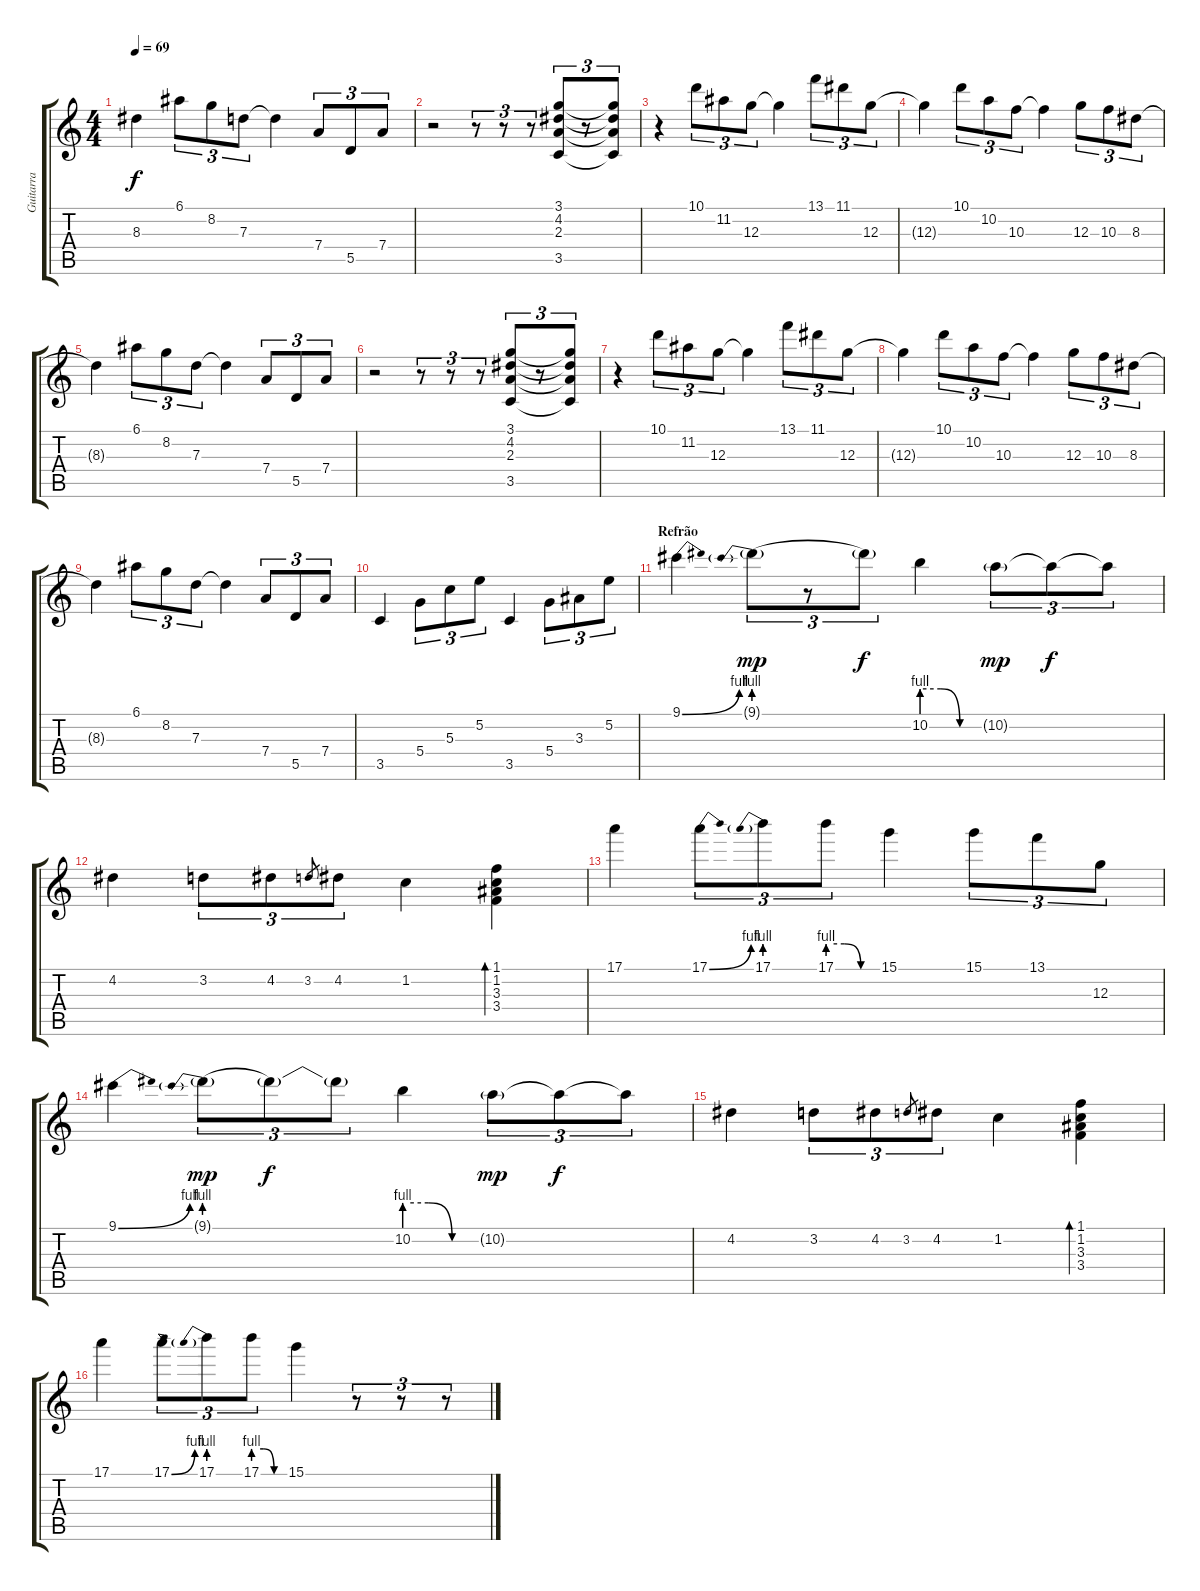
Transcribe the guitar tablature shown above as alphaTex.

\track ("Guitarra" "Guitarra") {instrument distortionguitar}
\staff {score tabs}
\tuning (E4 B3 G3 D3 A2 E2) {hide}
\ts (4 4)
\tempo 69
\clef g2
\ks c
8.3{t}.4{dy f} 6.1.8{tu (3 2)} 8.2.8{tu (3 2)} 7.3.8{tu (3 2)} 7.3{t}.4 7.4.8{tu (3 2)} 5.5.8{tu (3 2)} 7.4.8{tu (3 2)} |
r.2 r.8{tu (3 2)} r.8{tu (3 2)} r.8{tu (3 2)} (3.1 4.2 2.3 3.5).8{tu (3 2)} r.8{tu (3 2)} (3.1{t} 4.2{t} 2.3{t} 3.5{t}).8{tu (3 2)} |
r.4 10.1.8{tu (3 2)} 11.2.8{tu (3 2)} 12.3.8{tu (3 2)} 12.3{t}.4 13.1.8{tu (3 2)} 11.1.8{tu (3 2)} 12.3.8{tu (3 2)} |
12.3{t}.4 10.1.8{tu (3 2)} 10.2.8{tu (3 2)} 10.3.8{tu (3 2)} 10.3{t}.4 12.3.8{tu (3 2)} 10.3.8{tu (3 2)} 8.3.8{tu (3 2)} |
8.3{t}.4 6.1.8{tu (3 2)} 8.2.8{tu (3 2)} 7.3.8{tu (3 2)} 7.3{t}.4 7.4.8{tu (3 2)} 5.5.8{tu (3 2)} 7.4.8{tu (3 2)} |
r.2 r.8{tu (3 2)} r.8{tu (3 2)} r.8{tu (3 2)} (3.1 4.2 2.3 3.5).8{tu (3 2)} r.8{tu (3 2)} (3.1{t} 4.2{t} 2.3{t} 3.5{t}).8{tu (3 2)} |
r.4 10.1.8{tu (3 2)} 11.2.8{tu (3 2)} 12.3.8{tu (3 2)} 12.3{t}.4 13.1.8{tu (3 2)} 11.1.8{tu (3 2)} 12.3.8{tu (3 2)} |
12.3{t}.4 10.1.8{tu (3 2)} 10.2.8{tu (3 2)} 10.3.8{tu (3 2)} 10.3{t}.4 12.3.8{tu (3 2)} 10.3.8{tu (3 2)} 8.3.8{tu (3 2)} |
8.3{t}.4 6.1.8{tu (3 2)} 8.2.8{tu (3 2)} 7.3.8{tu (3 2)} 7.3{t}.4 7.4.8{tu (3 2)} 5.5.8{tu (3 2)} 7.4.8{tu (3 2)} |
3.5.4 5.4.8{tu (3 2)} 5.3.8{tu (3 2)} 5.2.8{tu (3 2)} 3.5.4 5.4.8{tu (3 2)} 3.3.8{tu (3 2)} 5.2.8{tu (3 2)} |
\section ("" "Refrão")
9.1{be (bend 0 0 60 4)}.4 9.1{be (prebend 0 4 60 4) g}.8{tu (3 2) dy mp} r.8{tu (3 2)} 9.1{t}.8{tu (3 2) dy f} 10.2{be (custom 0 4 20 4 40 0 60 0)}.4 10.2{g}.8{tu (3 2) dy mp} 10.2{t}.8{tu (3 2) dy f} 10.2{t}.8{tu (3 2)} |
4.2.4 3.2.8{tu (3 2)} 4.2.8{tu (3 2)} 3.2.8{gr} 4.2.8{tu (3 2)} 1.2.4 (1.1 1.2 3.3 3.4).4{bd 60} |
17.1.4 17.1{be (bend 0 0 60 4)}.8{tu (3 2)} 17.1{be (prebend 0 4 60 4)}.8{tu (3 2)} 17.1{be (custom 0 4 20 4 40 0 60 0)}.8{tu (3 2)} 15.1.4 15.1.8{tu (3 2)} 13.1.8{tu (3 2)} 12.3.8{tu (3 2)} |
9.1{be (bend 0 0 60 4)}.4 9.1{be (prebend 0 4 60 4) g}.8{tu (3 2) dy mp} 9.1{t}.8{tu (3 2) dy f} 9.1{t}.8{tu (3 2)} 10.2{be (custom 0 4 20 4 40 0 60 0)}.4 10.2{g}.8{tu (3 2) dy mp} 10.2{t}.8{tu (3 2) dy f} 10.2{t}.8{tu (3 2)} |
4.2.4 3.2.8{tu (3 2)} 4.2.8{tu (3 2)} 3.2.8{gr} 4.2.8{tu (3 2)} 1.2.4 (1.1 1.2 3.3 3.4).4{bd 60} |
17.1.4 17.1{be (bend 0 0 60 4)}.8{tu (3 2)} 17.1{be (prebend 0 4 60 4)}.8{tu (3 2)} 17.1{be (custom 0 4 20 4 40 0 60 0)}.8{tu (3 2)} 15.1.4 r.8{tu (3 2)} r.8{tu (3 2)} r.8{tu (3 2)}
